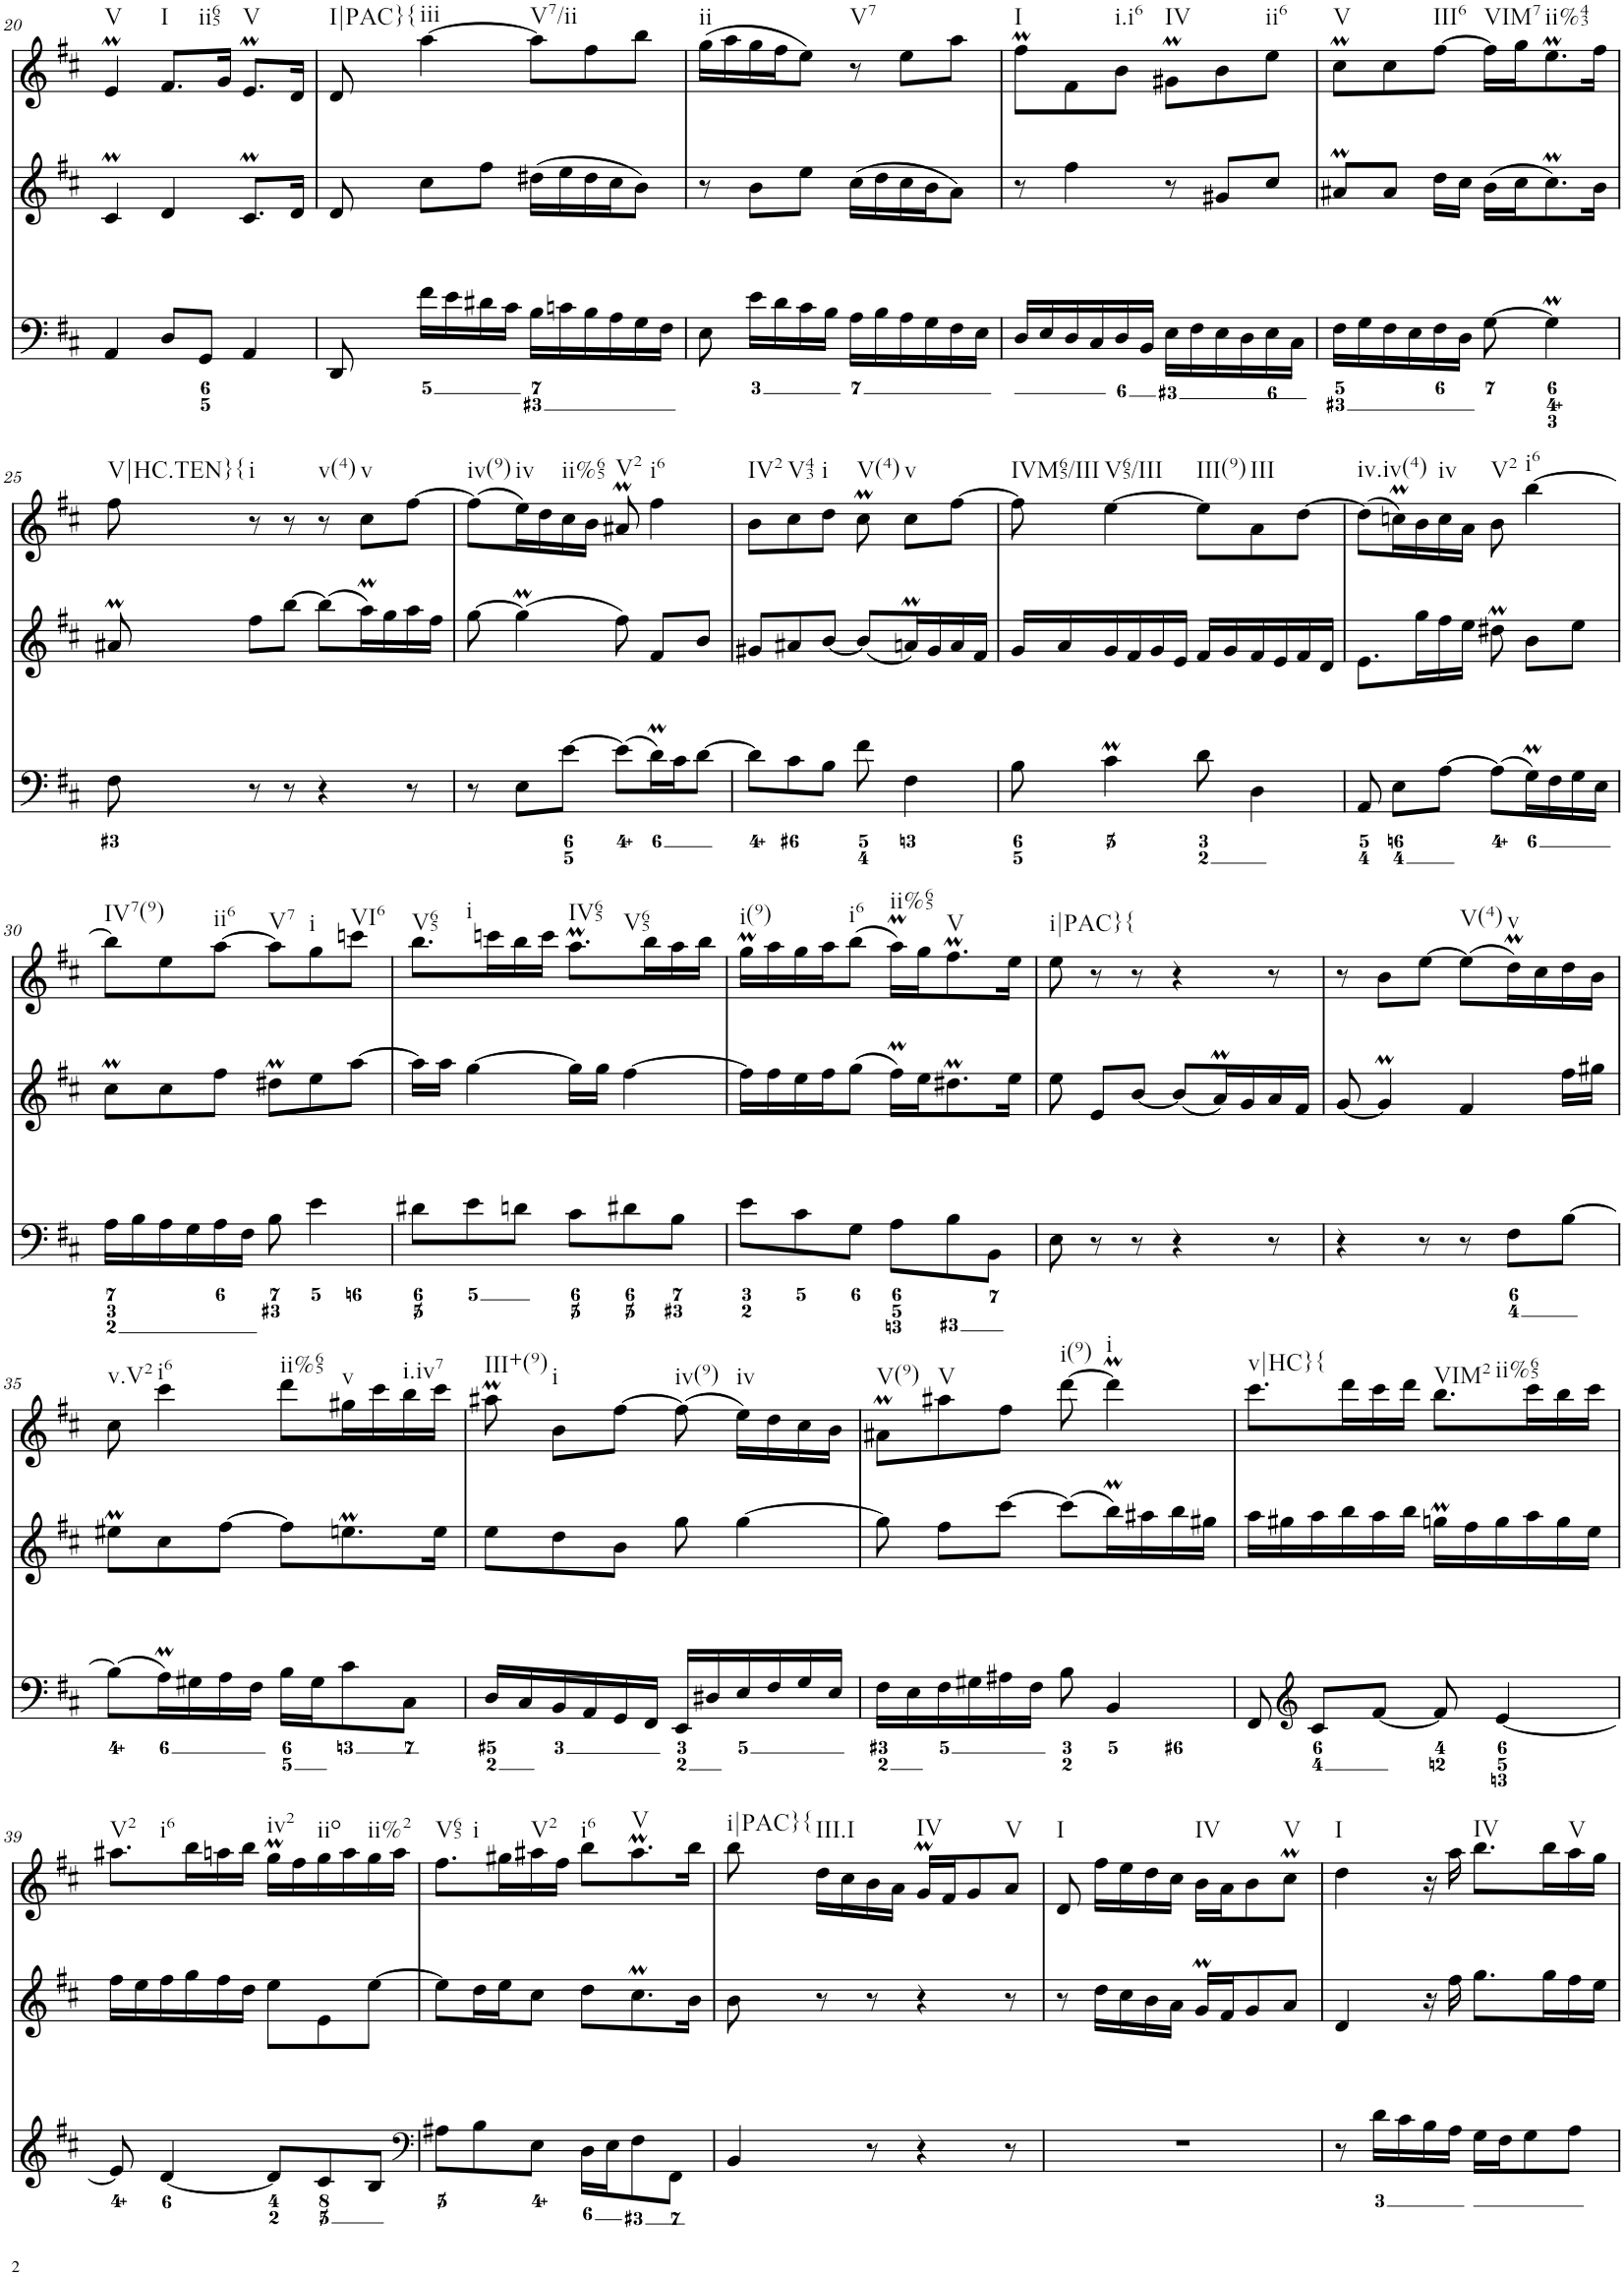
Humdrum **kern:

**kern	**kern	**kern
*part1	*part1	*part1
*staff3	*staff2	*staff1
*I"Piano	*	*
*I'Pno.	*	*
!!LO:PB:g=z
*clefF4	*clefG2	*clefG2
*k[f#c#]	*k[f#c#]	*k[f#c#]
*M6/8	*M6/8	*M6/8
=20	=20	=20
!	!	!LO:TX:b:t=V
4AA/	4c#m/	4eM/
!	!	!LO:TX:b:t=I
!	!	!LO:TX:b:t=ii65
8D/L	4d/	8.f#/L
8GG/J	.	.
.	.	16g/Jk
!	!	!LO:TX:b:t=V
4AA/	8.c#m/L	8.eM/L
.	16d/Jk	16d/Jk
=21	=21	=21
!	!	!LO:TX:b:t=I|PAC}{
8DD/	8d/	8d/
!	!	!LO:TX:b:t=iii
16f#\LL	8cc#\L	[4aa\
16e\	.	.
16d#X\	8ff#\J	.
16c#\JJ	.	.
!	!	!LO:TX:b:t=V7/ii
16B\LL	16dd#X\LL	8aa\L]
16cn\	16ee\	.
16B\	16dd#\	8ff#\
16A\	16cc#\J	.
16G\	8b\J	8bb\J
16F#\JJ	.	.
=22	=22	=22
!	!	!LO:TX:b:t=ii
8E\	8r	(16gg\LL
.	.	16aa\
16e\LL	8b\L	16gg\
16d\	.	16ff#\J
16c#\	8ee\J	8ee\J)
16B\JJ	.	.
!	!	!LO:TX:b:t=V7
16A\LL	16cc#\LL	8r
16B\	16dd\	.
16A\	16cc#\	8ee\L
16G\	16b\J	.
16F#\	8a\J	8aa\J
16E\JJ	.	.
=23	=23	=23
!	!	!LO:TX:b:t=I
16D/LL	8r	8ff#m\L
16E/	.	.
16D/	4ff#\	8f#\
16C#/	.	.
!	!	!LO:TX:b:t=i.i6
16D/	.	8b\J
16BB/JJ	.	.
!	!	!LO:TX:b:t=IV
16E\LL	8r	8g#Xm\L
16F#\	.	.
16E\	8g#X/L	8b\
16D\	.	.
!	!	!LO:TX:b:t=ii6
16E\	8cc#/J	8ee\J
16C#\JJ	.	.
=24	=24	=24
!	!	!LO:TX:b:t=V
16F#\LL	8a#Xm/L	8cc#m\L
16G\	.	.
16F#\	8a#/J	8cc#\
16E\	.	.
!	!	!LO:TX:b:t=III6
16F#\	16dd\LL	[8ff#\J
16D\JJ	16cc#\JJ	.
!	!	!LO:TX:b:t=VIM7
[8G\	16b\LL	16ff#\LL]
.	16cc#\J	16gg\J
!	!	!LO:TX:b:t=ii%43
4GM\]	8.cc#m\	8.eeM\
.	16b\Jk	16ff#\Jk
!!LO:LB:g=z
=25	=25	=25
!	!	!LO:TX:b:t=V|HC.TEN}{
8F#\	8a#Xm/	8ff#\
!	!	!LO:TX:b:t=i
8r	8ff#\L	8r
8r	[8bb\J	8r
!	!	!LO:TX:b:t=v(4)
4r	8bb\L]	8r
!	!	!LO:TX:b:t=v
.	16aaM\L	8cc#\L
.	16gg\	.
8r	16aa\	[8ff#\J
.	16ff#\JJ	.
=26	=26	=26
!	!	!LO:TX:b:t=iv(9)
8r	[8gg\	(8ff#\L]
!	!	!LO:TX:b:t=iv
8E\L	4ggM\]	16ee\L)
.	.	16dd\
!	!	!LO:TX:b:t=ii%65
[8e\J	.	16cc#\
.	.	16b\JJ
!	!	!LO:TX:b:t=V2
8e\L]	8ff#\	8a#Xm/
!	!	!LO:TX:b:t=i6
16dM\L	8f#/L	4ff#\
16c#\J	.	.
[8d\J	8b/J	.
=27	=27	=27
!	!	!LO:TX:b:t=IV2
8d\L]	8g#X/L	8b\L
!	!	!LO:TX:b:t=V43
8c#\	8a#X/	8cc#\
!	!	!LO:TX:b:t=i
8B\J	[8b/J	8dd\J
!	!	!LO:TX:b:t=V(4)
8f#\	8b/L]	8cc#m\
!	!	!LO:TX:b:t=v
4F#\	16anM/L	8cc#\L
.	16g#/	.
.	16a/	[8ff#\J
.	16f#/JJ	.
=28	=28	=28
!	!	!LO:TX:b:t=IVM65/III
8B\	16g/LL	8ff#\]
.	16a/	.
!	!	!LO:TX:b:t=V65/III
4c#m\	16g/	[4ee\
.	16f#/	.
.	16g/	.
.	16e/JJ	.
!	!	!LO:TX:b:t=III(9)
8d\	16f#/LL	8ee\L]
.	16g/	.
!	!	!LO:TX:b:t=III
4D\	16f#/	8a\
.	16e/	.
.	16f#/	[8dd\J
.	16d/JJ	.
=29	=29	=29
!	!	!LO:TX:b:t=iv.iv(4)
8AA/	8.e\L	(8dd\L]
8E\L	.	16ccnM\L)
.	16gg\L	16b\
!	!	!LO:TX:b:t=iv
[8A\J	16ff#\	16cc\
.	16ee\JJ	16a\JJ
!	!	!LO:TX:b:t=V2
8A\L]	8dd#Xm\	8b\
!	!	!LO:TX:b:t=i6
16GM\L	8b\L	[4bb\
16F#\	.	.
16G\	8ee\J	.
16E\JJ	.	.
!!LO:LB:g=z
=30	=30	=30
!	!	!LO:TX:b:t=IV7(9)
16A\LL	8cc#m\L	8bb\L]
16B\	.	.
16A\	8cc#\	8ee\
16G\	.	.
!	!	!LO:TX:b:t=ii6
16A\	8ff#\J	[8aa\J
16F#\JJ	.	.
!	!	!LO:TX:b:t=V7
8B\	8dd#Xm\L	8aa\L]
!	!	!LO:TX:b:t=i
4e\	8ee\	8gg\
!	!	!LO:TX:b:t=VI6
.	[8aa\J	8cccn\J
=31	=31	=31
!	!	!LO:TX:b:t=V65
!	!	!LO:TX:b:t=i
8d#X\L	16aa\LL]	8.bb\L
.	16aa\JJ	.
8e\	[4gg\	.
.	.	16cccn\L
8dn\J	.	16bb\
.	.	16ccc\JJ
!	!	!LO:TX:b:t=IV65
!	!	!LO:TX:b:t=V65
8c#\L	16gg\LL]	8.aaM\L
.	16gg\JJ	.
8d#X\	[4ff#\	.
.	.	16bb\L
8B\J	.	16aa\
.	.	16bb\JJ
=32	=32	=32
!	!	!LO:TX:b:t=i(9)
8e\L	16ff#\LL]	16ggM\LL
.	16ff#\	16aa\
8c#\	16ee\	16gg\
.	16ff#\J	16aa\J
!	!	!LO:TX:b:t=i6
8G\J	8gg\J	(8bb\J
!	!	!LO:TX:b:t=ii%65
8A\L	16ff#m\LL	16aaM\LL)
.	16ee\J	16gg\J
!	!	!LO:TX:b:t=V
8B\	8.dd#Xm\	8.ff#m\
8BB\J	.	.
.	16ee\Jk	16ee\Jk
=33	=33	=33
!	!	!LO:TX:b:t=i|PAC}{
8E\	8ee\	8ee\
8r	8e/L	8r
8r	[8b/J	8r
4r	8b/L]	4r
.	16aM/L	.
.	16g/	.
8r	16a/	8r
.	16f#/JJ	.
=34	=34	=34
4r	[8g/	8r
.	4gM/]	8b\L
8r	.	[8ee\J
!	!	!LO:TX:b:t=V(4)
8r	4f#/	(8ee\L]
!	!	!LO:TX:b:t=v
8F#\L	.	16ddM\L)
.	.	16cc#\
[8B\J	16ff#\LL	16dd\
.	16gg#X\JJ	16b\JJ
!!LO:LB:g=z
=35	=35	=35
!	!	!LO:TX:b:t=v.V2
8B\L]	8ee#Xm\L	8cc#\
!	!	!LO:TX:b:t=i6
16AM\L	8cc#\	4ccc#\
16G#X\	.	.
16A\	[8ff#\J	.
16F#\JJ	.	.
!	!	!LO:TX:b:t=ii%65
16B\LL	8ff#\L]	8ddd\L
16G#\J	.	.
!	!	!LO:TX:b:t=v
8c#\	8.eenM\	16gg#X\L
.	.	16ccc#\
!	!	!LO:TX:b:t=i.iv7
8C#\J	.	16bb\
.	16ee\Jk	16ccc#\JJ
=36	=36	=36
!	!	!LO:TX:b:t=III+(9)
16D/LL	8ee\L	8aa#Xm\
16C#/	.	.
!	!	!LO:TX:b:t=i
16BB/	8dd\	8b\L
16AA/	.	.
16GG/	8b\J	[8ff#\J
16FF#/JJ	.	.
!	!	!LO:TX:b:t=iv(9)
16EE/LL	8gg\	(8ff#\]
16D#X/	.	.
!	!	!LO:TX:b:t=iv
16E/	[4gg\	16ee\LL)
16F#/	.	16dd\
16G/	.	16cc#\
16E/JJ	.	16b\JJ
=37	=37	=37
!	!	!LO:TX:b:t=V(9)
16F#\LL	8gg\]	8a#Xm\L
16E\	.	.
!	!	!LO:TX:b:t=V
16F#\	8ff#\L	8aa#X\
16G#X\	.	.
16A#X\	[8ccc#\J	8ff#\J
16F#\JJ	.	.
!	!	!LO:TX:b:t=i(9)
8B\	8ccc#\L]	[8ddd\
!	!	!LO:TX:b:t=i
4BB/	16bbM\L	4dddM\]
.	16aa#X\	.
.	16bb\	.
.	16gg#X\JJ	.
=38	=38	=38
!	!	!LO:TX:b:t=v|HC}{
8FF#/	16aa\LL	8.ccc#\L
.	16gg#X\	.
*clefG2	*	*
8c#/L	16aa\	.
.	16bb\	16ddd\L
[8f#/J	16aa\	16ccc#\
.	16bb\JJ	16ddd\JJ
!	!	!LO:TX:b:t=VIM2
!	!	!LO:TX:b:t=ii%65
8f#/]	16ggnM\LL	8.bb\L
.	16ff#\	.
[4e/	16gg\	.
.	16aa\	16ccc#\L
.	16gg\	16bb\
.	16ee\JJ	16ccc#\JJ
!!LO:LB:g=z
=39	=39	=39
!	!	!LO:TX:b:t=V2
!	!	!LO:TX:b:t=i6
8e/]	16ff#\LL	8.aa#X\L
.	16ee\	.
[4d/	16ff#\	.
.	16gg\	16bb\L
.	16ff#\	16aan\
.	16dd\JJ	16bb\JJ
!	!	!LO:TX:b:t=iv2
8d/L]	8ee\L	16ggM\LL
.	.	16ff#\
!	!	!LO:TX:b:t=iio
8c#/	8e\	16gg\
.	.	16aa\
!	!	!LO:TX:b:t=ii%2
8B/J	[8ee\J	16gg\
.	.	16aa\JJ
=40	=40	=40
*clefF4	*	*
!	!	!LO:TX:b:t=V65
!	!	!LO:TX:b:t=i
8A#X\L	8ee\L]	8.ff#\L
8B\	16dd\L	.
.	16ee\J	16gg#X\L
!	!	!LO:TX:b:t=V2
8E\J	8cc#\J	16aa#X\
.	.	16ff#\JJ
!	!	!LO:TX:b:t=i6
16D\LL	8dd\L	8bb\L
16E\J	.	.
!	!	!LO:TX:b:t=V
8F#\	8.cc#m\	8.aa#m\
8FF#\J	.	.
.	16b\Jk	16bb\Jk
=41	=41	=41
!	!	!LO:TX:b:t=i|PAC}{
4BB/	8b\	8bb\
!	!	!LO:TX:b:t=III.I
.	8r	16dd\LL
.	.	16cc#\
8r	8r	16b\
.	.	16a\JJ
!	!	!LO:TX:b:t=IV
4r	4r	16gM/LL
.	.	16f#/J
.	.	8g/
!	!	!LO:TX:b:t=V
8r	8r	8a/J
=42	=42	=42
!	!	!LO:TX:b:t=I
2.r	8r	8d/
.	16dd\LL	16ff#\LL
.	16cc#\	16ee\
.	16b\	16dd\
.	16a\JJ	16cc#\JJ
!	!	!LO:TX:b:t=IV
.	16gM/LL	16b\LL
.	16f#/J	16a\J
.	8g/	8b\
!	!	!LO:TX:b:t=V
.	8a/J	8cc#m\J
=43	=43	=43
!	!	!LO:TX:b:t=I
8r	4d/	4dd\
16d\LL	.	.
16c#\	.	.
16B\	16r	16r
16A\JJ	16ff#\	16aa\
!	!	!LO:TX:b:t=IV
16G\LL	8.gg\L	8.bb\L
16F#\J	.	.
8G\	.	.
.	16gg\L	16bb\L
!	!	!LO:TX:b:t=V
8A\J	16ff#\	16aa\
.	16ee\JJ	16gg\JJ
=	=	=
*-	*-	*-
